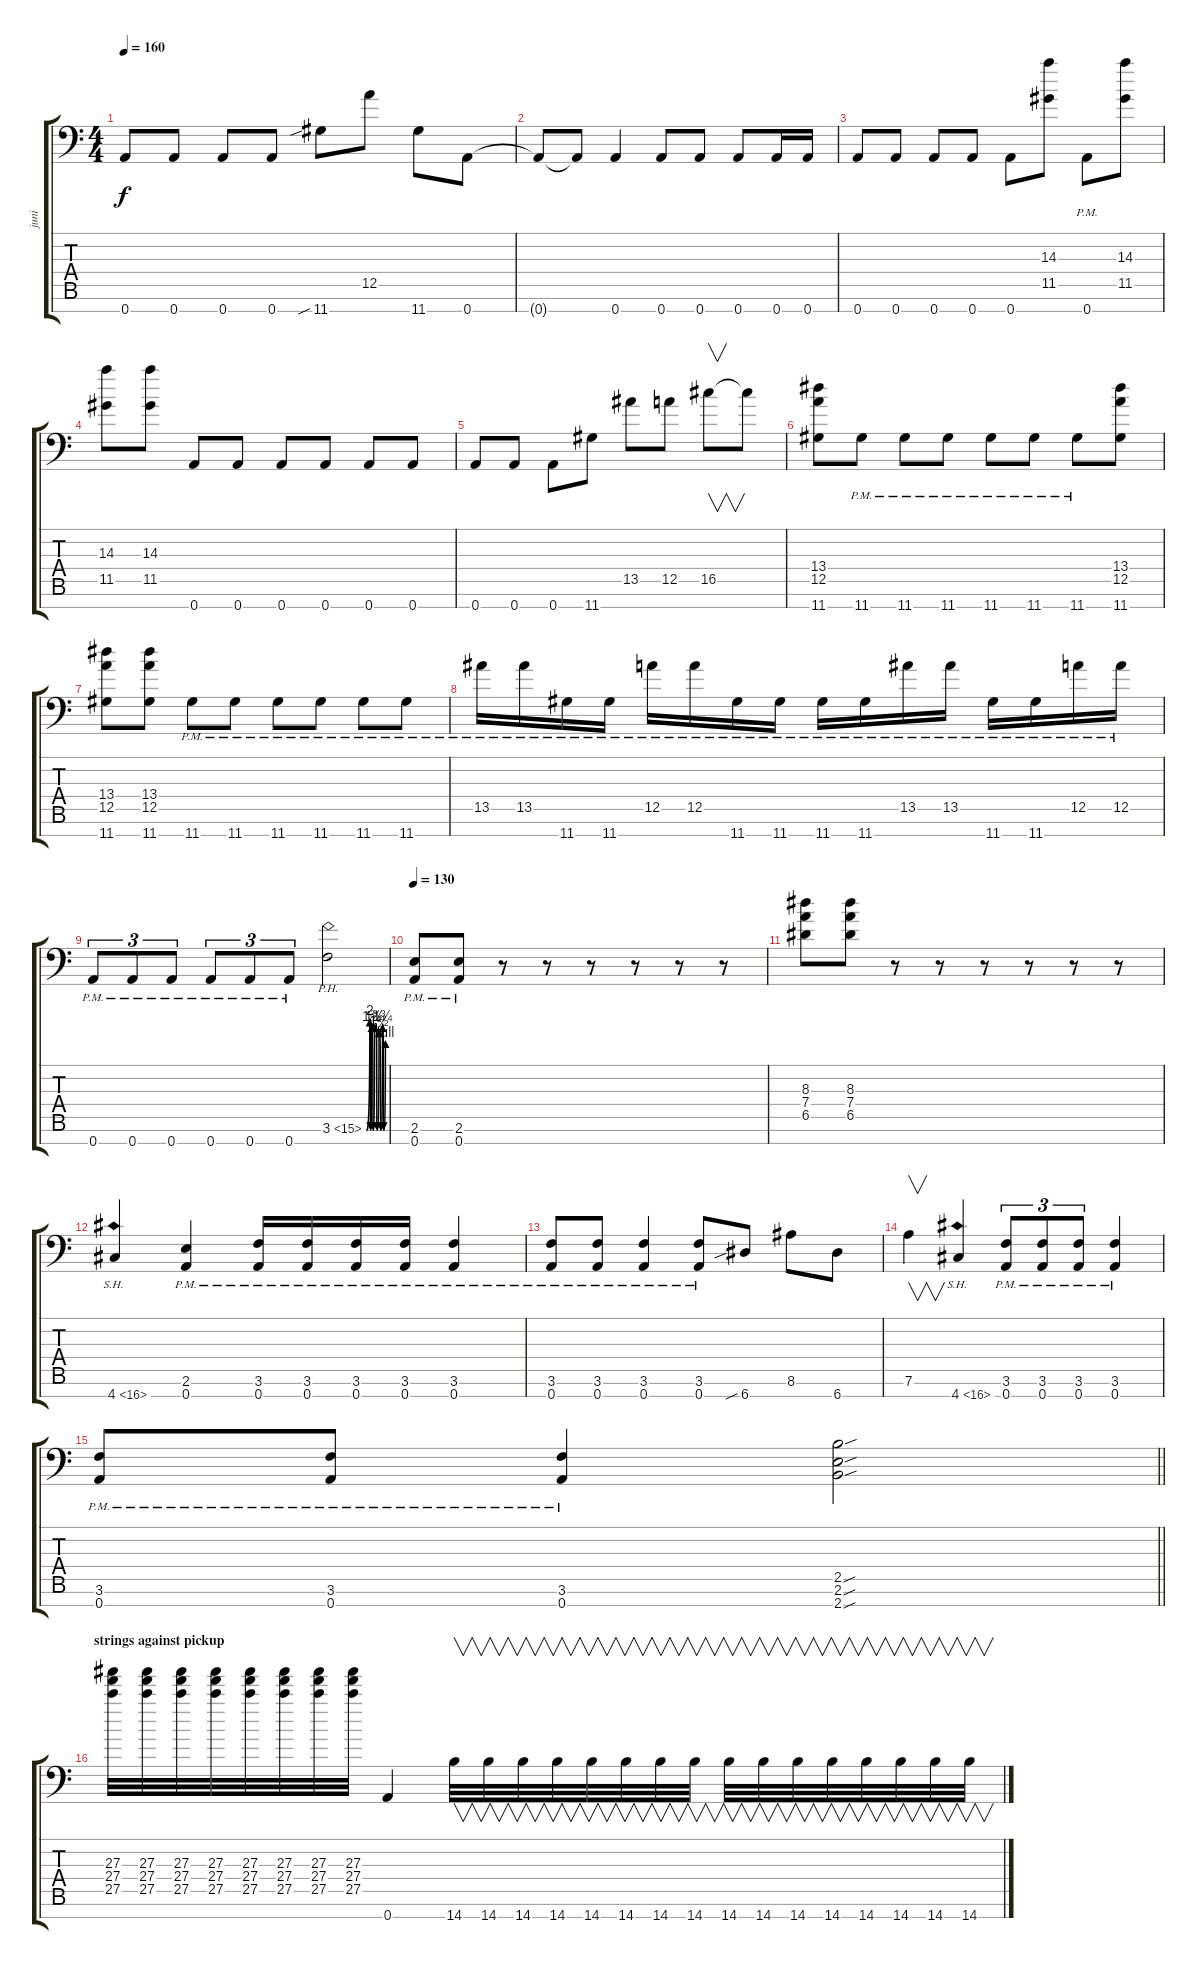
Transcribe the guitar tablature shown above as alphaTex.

\track ("juni" "juni") {instrument overdrivenguitar}
\staff {score tabs}
\tuning (E4 B3 G3 D3 A2 D2 A1) {hide}
\ts (4 4)
\tempo 160
\clef f4
\ks c
0.7.8{dy f} 0.7.8 0.7.8 0.7.8 11.7{sib}.8 12.5.8 11.7.8 0.7.8 |
0.7{t}.8 0.7{t}.8 0.7.4 0.7.8 0.7.8 0.7.8 0.7.16 0.7.16 |
0.7.8 0.7.8 0.7.8 0.7.8 0.7.8 (14.3 11.5).8 0.7{pm}.8 (14.3 11.5).8 |
(14.3 11.5).8 (14.3 11.5).8 0.7.8 0.7.8 0.7.8 0.7.8 0.7.8 0.7.8 |
0.7.8 0.7.8 0.7.8 11.7.8 13.5.8 12.5.8 16.5.8{v} 16.5{t}.8 |
(13.4 12.5 11.7).8 11.7{pm}.8 11.7{pm}.8 11.7{pm}.8 11.7{pm}.8 11.7{pm}.8 11.7{pm}.8 (13.4 12.5 11.7).8 |
(13.4 12.5 11.7).8 (13.4 12.5 11.7).8 11.7{pm}.8 11.7{pm}.8 11.7{pm}.8 11.7{pm}.8 11.7{pm}.8 11.7{pm}.8 |
13.5{pm}.16 13.5{pm}.16 11.7{pm}.16 11.7{pm}.16 12.5{pm}.16 12.5{pm}.16 11.7{pm}.16 11.7{pm}.16 11.7{pm}.16 11.7{pm}.16 13.5{pm}.16 13.5{pm}.16 11.7{pm}.16 11.7{pm}.16 12.5{pm}.16 12.5{pm}.16 |
0.7{pm}.8{tu (3 2)} 0.7{pm}.8{tu (3 2)} 0.7{pm}.8{tu (3 2)} 0.7{pm}.8{tu (3 2)} 0.7{pm}.8{tu (3 2)} 0.7{pm}.8{tu (3 2)} 3.6{be (custom 0 0 11 8 13 0 17 7 21 0 26 7 31 7 33 0 40 6 45 0 51 7 54 0 60 4) ph 12}.2{instrument guitarharmonics} |
\tempo 130
(2.6{pm} 0.7{pm}).8{instrument overdrivenguitar} (2.6{pm} 0.7{pm}).8 r.8 r.8 r.8 r.8 r.8 r.8 |
(8.3 7.4 6.5).8 (8.3 7.4 6.5).8 r.8 r.8 r.8 r.8 r.8 r.8 |
4.7{sh 12}.4{instrument guitarharmonics} (2.6{pm} 0.7{pm}).4{instrument overdrivenguitar} (3.6{pm} 0.7{pm}).16 (3.6{pm} 0.7{pm}).16 (3.6{pm} 0.7{pm}).16 (3.6{pm} 0.7{pm}).16 (3.6{pm} 0.7{pm}).4 |
(3.6{pm} 0.7{pm}).8 (3.6{pm} 0.7{pm}).8 (3.6{pm} 0.7{pm}).4 (3.6{pm} 0.7{pm}).8 6.7{sib}.8 8.6.8 6.7.8 |
7.6.4{v} 4.7{sh 12}.4{instrument guitarharmonics} (3.6{pm} 0.7{pm}).8{tu (3 2) instrument overdrivenguitar} (3.6{pm} 0.7{pm}).8{tu (3 2)} (3.6{pm} 0.7{pm}).8{tu (3 2)} (3.6{pm} 0.7{pm}).4 |
\barLineRight lightlight
(3.6{pm} 0.7{pm}).8 (3.6{pm} 0.7{pm}).8 (3.6{pm} 0.7{pm}).4 (2.5{sou} 2.6{sou} 2.7{sou}).2 |
\section ("" "strings against pickup")
(27.3 27.4 27.5).32{instrument guitarharmonics} (27.3 27.4 27.5).32 (27.3 27.4 27.5).32 (27.3 27.4 27.5).32 (27.3 27.4 27.5).32 (27.3 27.4 27.5).32 (27.3 27.4 27.5).32 (27.3 27.4 27.5).32 0.7.4{instrument overdrivenguitar} 14.7.32{v} 14.7.32{v} 14.7.32{v} 14.7.32{v} 14.7.32{v} 14.7.32{v} 14.7.32{v} 14.7.32{v} 14.7.32{v} 14.7.32{v} 14.7.32{v} 14.7.32{v} 14.7.32{v} 14.7.32{v} 14.7.32{v} 14.7.32{v}
